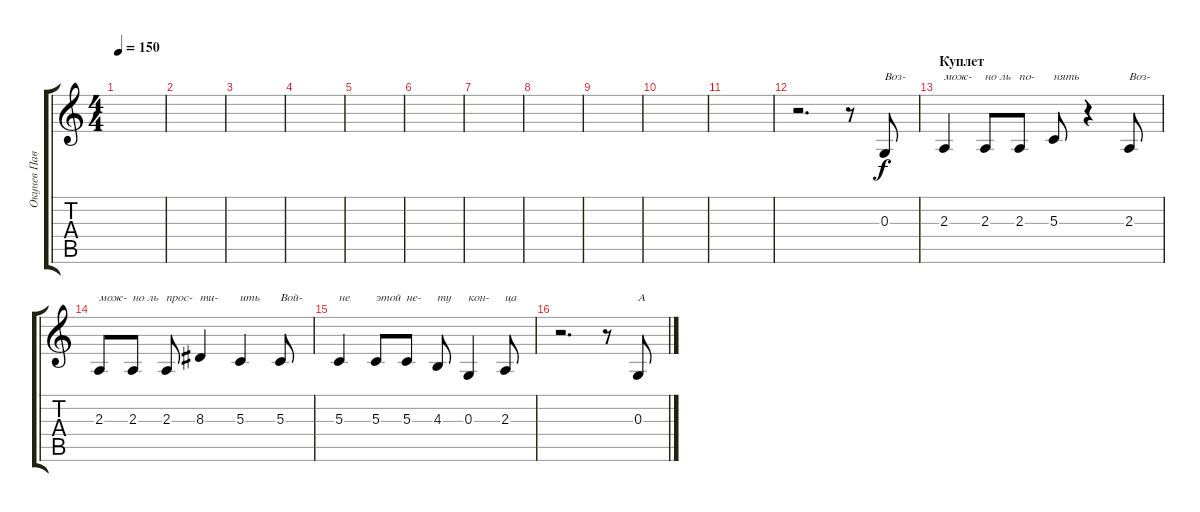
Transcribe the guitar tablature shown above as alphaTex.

\track ("Окунев Павел" "Окунев Пав") {instrument oboe}
\staff {score tabs}
\tuning (E4 B3 G3 D3 A2 E2) {hide}
\ts (4 4)
\tempo 150
\clef g2
\ks c
|
|
|
|
|
|
|
|
|
|
|
r.2{d} r.8 0.3.8{txt "Воз-"} |
\section ("" "Куплет")
2.3.4{txt "мож-"} 2.3.8{txt "но ль"} 2.3.8{txt "по-"} 5.3.8{txt "нять"} r.4 2.3.8{txt "Воз-"} |
2.3.8{txt "мож-"} 2.3.8{txt "но ль"} 2.3.8{txt "прос-"} 8.3.4{txt "ти-"} 5.3.4{txt "ить"} 5.3.8{txt "Вой-"} |
5.3.4{txt "не"} 5.3.8{txt "этой"} 5.3.8{txt "не-"} 4.3.8{txt "ту"} 0.3.4{txt "кон-"} 2.3.8{txt "ца"} |
r.2{d} r.8 0.3.8{txt "А"}
